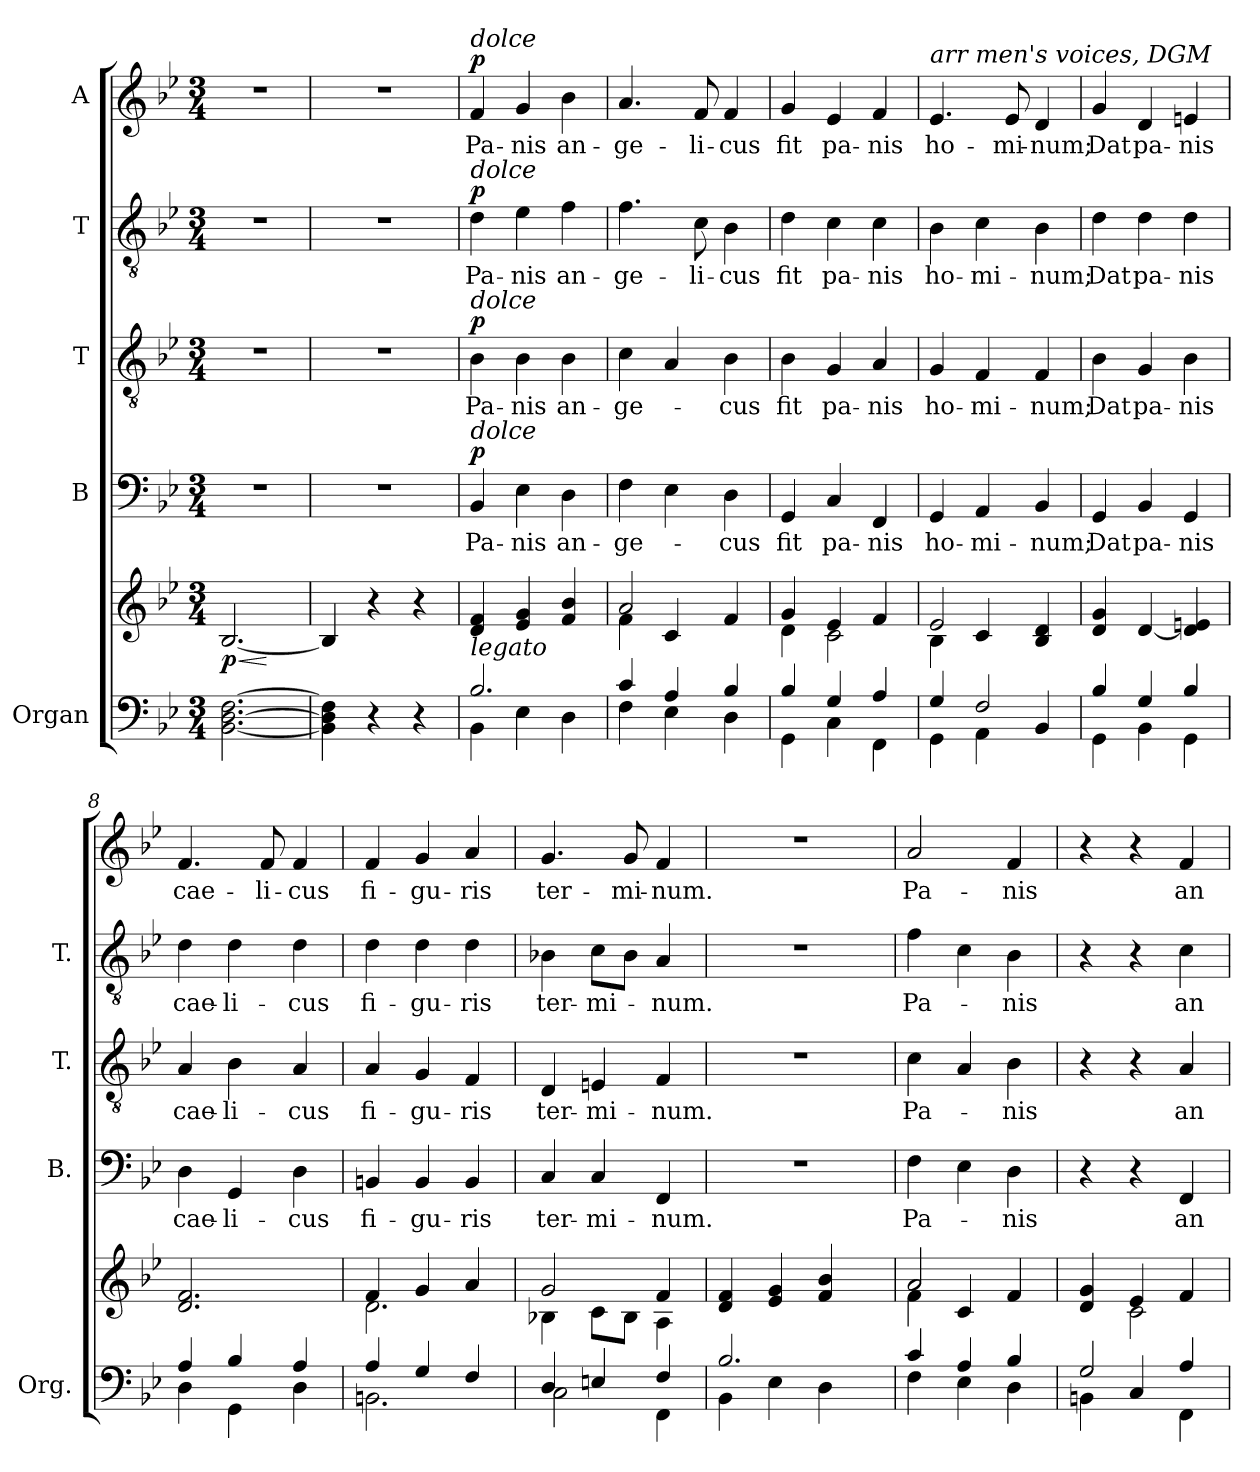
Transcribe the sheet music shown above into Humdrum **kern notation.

**kern	**kern	**dynam	**kern	**text	**dynam	**kern	**text	**dynam	**kern	**text	**dynam	**kern	**text	**dynam
*part5	*part5	*part5	*part4	*part4	*part4	*part3	*part3	*part3	*part2	*part2	*part2	*part1	*part1	*part1
*staff6	*staff5	*staff5/6	*staff4	*staff4	*staff4	*staff3	*staff3	*staff3	*staff2	*staff2	*staff2	*staff1	*staff1	*staff1
*I"Organ	*	*	*I"B	*	*	*I"T	*	*	*I"T	*	*	*I"A	*	*
*I'Org.	*	*	*I'B.	*	*	*I'T.	*	*	*I'T.	*	*	*	*	*
*clefF4	*clefG2	*	*clefF4	*	*	*clefGv2	*	*	*clefGv2	*	*	*clefG2	*	*
*	*	*	*	*	*	*ITrd7c12	*	*	*ITrd7c12	*	*	*	*	*
*k[b-e-]	*k[b-e-]	*	*k[b-e-]	*	*	*k[b-e-]	*	*	*k[b-e-]	*	*	*k[b-e-]	*	*
*B-:	*B-:	*	*B-:	*	*	*B-:	*	*	*B-:	*	*	*B-:	*	*
*M3/4	*M3/4	*	*M3/4	*	*	*M3/4	*	*	*M3/4	*	*	*M3/4	*	*
*MM96	*MM96	*	*MM96	*	*	*MM96	*	*	*MM96	*	*	*MM96	*	*
=1	=1	=1	=1	=1	=1	=1	=1	=1	=1	=1	=1	=1	=1	=1
!	!	!LO:HP:b	!LO:N:vis=1	!	!	!LO:N:vis=1	!	!	!LO:N:vis=1	!	!	!LO:N:vis=1	!	!
!	!	!LO:DY:n=1:b	!	!	!	!	!	!	!	!	!	!	!	!
[<2.BB-\ [>2.D\ [>2.F\	[<2.B-/	< p	2.r	.	.	2.r	.	.	2.r	.	.	2.r	.	.
.	.	[	.	.	.	.	.	.	.	.	.	.	.	.
=2	=2	=2	=2	=2	=2	=2	=2	=2	=2	=2	=2	=2	=2	=2
!	!	!	!LO:N:vis=1	!	!	!LO:N:vis=1	!	!	!LO:N:vis=1	!	!	!LO:N:vis=1	!	!
4BB-\] 4D\] 4F\]	4B-/]	.	2.r	.	.	2.r	.	.	2.r	.	.	2.r	.	.
4r	4r	.	.	.	.	.	.	.	.	.	.	.	.	.
4r	4r	.	.	.	.	.	.	.	.	.	.	.	.	.
=3	=3	=3	=3	=3	=3	=3	=3	=3	=3	=3	=3	=3	=3	=3
*^	*	*	*	*	*	*	*	*	*	*	*	*	*	*
!	!	!	!	!	!	!	!	!	!	!	!	!	!LO:TX:a:i:t=dolce	!	!
!	!	!	!	!	!	!	!	!	!	!LO:TX:a:i:t=dolce	!	!	!	!	!
!	!	!	!	!	!	!	!LO:TX:a:i:t=dolce	!	!	!	!	!	!	!	!
!	!	!	!	!LO:TX:a:i:t=dolce	!	!	!	!	!	!	!	!	!	!	!
!	!	!LO:TX:b:i:t=legato	!	!	!	!	!	!	!	!	!	!	!	!	!
!	!	!	!	!	!LO:LY:b	!LO:DY:a	!	!LO:LY:b	!LO:DY:a	!	!LO:LY:b	!LO:DY:a	!	!LO:LY:b	!LO:DY:a
2.B-/	4BB-\	4d/ 4f/	.	4BB-/	Pa-	p	4BB-\	Pa-	p	4D\	Pa-	p	4f/	Pa-	p
!	!	!	!	!	!LO:LY:b	!	!	!LO:LY:b	!	!	!LO:LY:b	!	!	!LO:LY:b	!
.	4E-\	4e-/ 4g/	.	4E-\	-nis	.	4BB-\	-nis	.	4E-\	-nis	.	4g/	-nis	.
!	!	!	!	!	!LO:LY:b	!	!	!LO:LY:b	!	!	!LO:LY:b	!	!	!LO:LY:b	!
.	4D\	4f/ 4b-/	.	4D\	an-	.	4BB-\	an-	.	4F\	an-	.	4b-\	an-	.
=4	=4	=4	=4	=4	=4	=4	=4	=4	=4	=4	=4	=4	=4	=4	=4
*	*	*^	*	*	*	*	*	*	*	*	*	*	*	*	*
!	!	!	!	!	!	!LO:LY:b	!	!	!LO:LY:b	!	!	!LO:LY:b	!	!	!LO:LY:b	!
4c/	4F\	2a/	4f\	.	4F\	-ge-	.	4C\	-ge-	.	4.F\	-ge-	.	4.a/	-ge-	.
4A/	4E-\	.	4c/	.	4E-\	.	.	4AA/	.	.	.	.	.	.	.	.
!	!	!	!	!	!	!	!	!	!	!	!	!LO:LY:b	!	!	!LO:LY:b	!
.	.	.	.	.	.	.	.	.	.	.	8C\	-li-	.	8f/	-li-	.
!	!	!	!	!	!	!LO:LY:b	!	!	!LO:LY:b	!	!	!LO:LY:b	!	!	!LO:LY:b	!
4B-/	4D\	4f/	4ryy	.	4D\	-cus	.	4BB-\	-cus	.	4BB-\	-cus	.	4f/	-cus	.
=5	=5	=5	=5	=5	=5	=5	=5	=5	=5	=5	=5	=5	=5	=5	=5	=5
!	!	!	!	!	!	!LO:LY:b	!	!	!LO:LY:b	!	!	!LO:LY:b	!	!	!LO:LY:b	!
4B-/	4GG\	4g/	4d\	.	4GG/	fit	.	4BB-\	fit	.	4D\	fit	.	4g/	fit	.
!	!	!	!	!	!	!LO:LY:b	!	!	!LO:LY:b	!	!	!LO:LY:b	!	!	!LO:LY:b	!
4G/	4C\	4e-/	2c\	.	4C/	pa-	.	4GG/	pa-	.	4C\	pa-	.	4e-/	pa-	.
!	!	!	!	!	!	!LO:LY:b	!	!	!LO:LY:b	!	!	!LO:LY:b	!	!	!LO:LY:b	!
4A/	4FF\	4f/	.	.	4FF/	-nis	.	4AA/	-nis	.	4C\	-nis	.	4f/	-nis	.
=6	=6	=6	=6	=6	=6	=6	=6	=6	=6	=6	=6	=6	=6	=6	=6	=6
!	!	!	!	!	!	!	!	!	!	!	!	!	!	!LO:TX:a:i:t=arr men's voices, DGM	!	!
!	!	!	!	!	!	!LO:LY:b	!	!	!LO:LY:b	!	!	!LO:LY:b	!	!	!LO:LY:b	!
4G/	4GG\	2e-/	4B-\	.	4GG/	ho-	.	4GG/	ho-	.	4BB-\	ho-	.	4.e-/	ho-	.
!	!	!	!	!	!	!LO:LY:b	!	!	!LO:LY:b	!	!	!LO:LY:b	!	!	!	!
2F/	4AA\	.	4c/	.	4AA/	-mi-	.	4FF/	-mi-	.	4C\	-mi-	.	.	.	.
!	!	!	!	!	!	!	!	!	!	!	!	!	!	!	!LO:LY:b	!
.	.	.	.	.	.	.	.	.	.	.	.	.	.	8e-/	-mi-	.
!	!	!	!	!	!	!LO:LY:b	!	!	!LO:LY:b	!	!	!LO:LY:b	!	!	!LO:LY:b	!
.	4BB-/	4B-/ 4d/	4ryy	.	4BB-/	-num;	.	4FF/	-num;	.	4BB-\	-num;	.	4d/	-num;	.
!!LO:LB:g=z
=7	=7	=7	=7	=7	=7	=7	=7	=7	=7	=7	=7	=7	=7	=7	=7	=7
!	!	!	!	!	!	!LO:LY:b	!	!	!LO:LY:b	!	!	!LO:LY:b	!	!	!LO:LY:b	!
*	*	*v	*v	*	*	*	*	*	*	*	*	*	*	*	*	*
4B-/	4GG\	4d/ 4g/	.	4GG/	Dat	.	4BB-\	Dat	.	4D\	Dat	.	4g/	Dat	.
!	!	!	!	!	!LO:LY:b	!	!	!LO:LY:b	!	!	!LO:LY:b	!	!	!LO:LY:b	!
4G/	4BB-\	[<4d/	.	4BB-/	pa-	.	4GG/	pa-	.	4D\	pa-	.	4d/	pa-	.
!	!	!	!	!	!LO:LY:b	!	!	!LO:LY:b	!	!	!LO:LY:b	!	!	!LO:LY:b	!
4B-/	4GG\	4d/] 4en/	.	4GG/	-nis	.	4BB-\	-nis	.	4D\	-nis	.	4en/	-nis	.
=8	=8	=8	=8	=8	=8	=8	=8	=8	=8	=8	=8	=8	=8	=8	=8
!	!	!	!	!	!LO:LY:b	!	!	!LO:LY:b	!	!	!LO:LY:b	!	!	!LO:LY:b	!
4A/	4D\	2.d/ 2.f/	.	4D\	cae-	.	4AA/	cae-	.	4D\	cae-	.	4.f/	cae-	.
!	!	!	!	!	!LO:LY:b	!	!	!LO:LY:b	!	!	!LO:LY:b	!	!	!	!
4B-/	4GG\	.	.	4GG/	-li-	.	4BB-\	-li-	.	4D\	-li-	.	.	.	.
!	!	!	!	!	!	!	!	!	!	!	!	!	!	!LO:LY:b	!
.	.	.	.	.	.	.	.	.	.	.	.	.	8f/	-li-	.
!	!	!	!	!	!LO:LY:b	!	!	!LO:LY:b	!	!	!LO:LY:b	!	!	!LO:LY:b	!
4A/	4D\	.	.	4D\	-cus	.	4AA/	-cus	.	4D\	-cus	.	4f/	-cus	.
=9	=9	=9	=9	=9	=9	=9	=9	=9	=9	=9	=9	=9	=9	=9	=9
*	*	*^	*	*	*	*	*	*	*	*	*	*	*	*	*
!	!	!	!	!	!	!LO:LY:b	!	!	!LO:LY:b	!	!	!LO:LY:b	!	!	!LO:LY:b	!
4A/	2.BBn\	4f/	2.d\	.	4BBn/	fi-	.	4AA/	fi-	.	4D\	fi-	.	4f/	fi-	.
!	!	!	!	!	!	!LO:LY:b	!	!	!LO:LY:b	!	!	!LO:LY:b	!	!	!LO:LY:b	!
4G/	.	4g/	.	.	4BB/	-gu-	.	4GG/	-gu-	.	4D\	-gu-	.	4g/	-gu-	.
!	!	!	!	!	!	!LO:LY:b	!	!	!LO:LY:b	!	!	!LO:LY:b	!	!	!LO:LY:b	!
4F/	.	4a/	.	.	4BB/	-ris	.	4FF/	-ris	.	4D\	-ris	.	4a/	-ris	.
=10	=10	=10	=10	=10	=10	=10	=10	=10	=10	=10	=10	=10	=10	=10	=10	=10
!	!	!	!	!	!	!LO:LY:b	!	!	!LO:LY:b	!	!	!LO:LY:b	!	!	!LO:LY:b	!
4D/	2C\	2g/	4B-X\	.	4C/	ter-	.	4DD/	ter-	.	4BB-X\	ter-	.	4.g/	ter-	.
!	!	!	!	!	!	!LO:LY:b	!	!	!LO:LY:b	!	!	!LO:LY:b	!	!	!	!
4En/	.	.	8c\L	.	4C/	-mi-	.	4EEn/	-mi-	.	8C\L	-mi-	.	.	.	.
!	!	!	!	!	!	!	!	!	!	!	!	!	!	!	!LO:LY:b	!
.	.	.	8B-\J	.	.	.	.	.	.	.	8BB-\J	.	.	8g/	-mi-	.
!	!	!	!	!	!	!LO:LY:b	!	!	!LO:LY:b	!	!	!LO:LY:b	!	!	!LO:LY:b	!
4F/	4FF\	4f/	4A\	.	4FF/	-num.	.	4FF/	-num.	.	4AA/	-num.	.	4f/	-num.	.
=11	=11	=11	=11	=11	=11	=11	=11	=11	=11	=11	=11	=11	=11	=11	=11	=11
!	!	!	!	!	!LO:N:vis=1	!	!	!LO:N:vis=1	!	!	!LO:N:vis=1	!	!	!LO:N:vis=1	!	!
*	*	*v	*v	*	*	*	*	*	*	*	*	*	*	*	*	*
2.B-/	4BB-\	4d/ 4f/	.	2.r	.	.	2.r	.	.	2.r	.	.	2.r	.	.
.	4E-\	4e-/ 4g/	.	.	.	.	.	.	.	.	.	.	.	.	.
.	4D\	4f/ 4b-/	.	.	.	.	.	.	.	.	.	.	.	.	.
=12	=12	=12	=12	=12	=12	=12	=12	=12	=12	=12	=12	=12	=12	=12	=12
*	*	*^	*	*	*	*	*	*	*	*	*	*	*	*	*
!	!	!	!	!	!	!LO:LY:b	!	!	!LO:LY:b	!	!	!LO:LY:b	!	!	!LO:LY:b	!
4c/	4F\	2a/	4f\	.	4F\	Pa-	.	4C\	Pa-	.	4F\	Pa-	.	2a/	Pa-	.
4A/	4E-\	.	4c/	.	4E-\	.	.	4AA/	.	.	4C\	.	.	.	.	.
!	!	!	!	!	!	!LO:LY:b	!	!	!LO:LY:b	!	!	!LO:LY:b	!	!	!LO:LY:b	!
4B-/	4D\	4f/	4ryy	.	4D\	-nis	.	4BB-\	-nis	.	4BB-\	-nis	.	4f/	-nis	.
!!LO:PB:g=z
=13	=13	=13	=13	=13	=13	=13	=13	=13	=13	=13	=13	=13	=13	=13	=13	=13
2G/	4BBn\	4d/ 4g/	4ryy	.	4r	.	.	4r	.	.	4r	.	.	4r	.	.
.	4C/	4e-/	2c\	.	4r	.	.	4r	.	.	4r	.	.	4r	.	.
!	!	!	!	!	!	!LO:LY:b	!	!	!LO:LY:b	!	!	!LO:LY:b	!	!	!LO:LY:b	!
4A/	4FF\	4f/	.	.	4FF/	an-	.	4AA/	an-	.	4C\	an-	.	4f/	an-	.
*v	*v	*	*	*	*	*	*	*	*	*	*	*	*	*	*	*
*	*v	*v	*	*	*	*	*	*	*	*	*	*	*	*	*
=	=	=	=	=	=	=	=	=	=	=	=	=	=	=
*-	*-	*-	*-	*-	*-	*-	*-	*-	*-	*-	*-	*-	*-	*-
